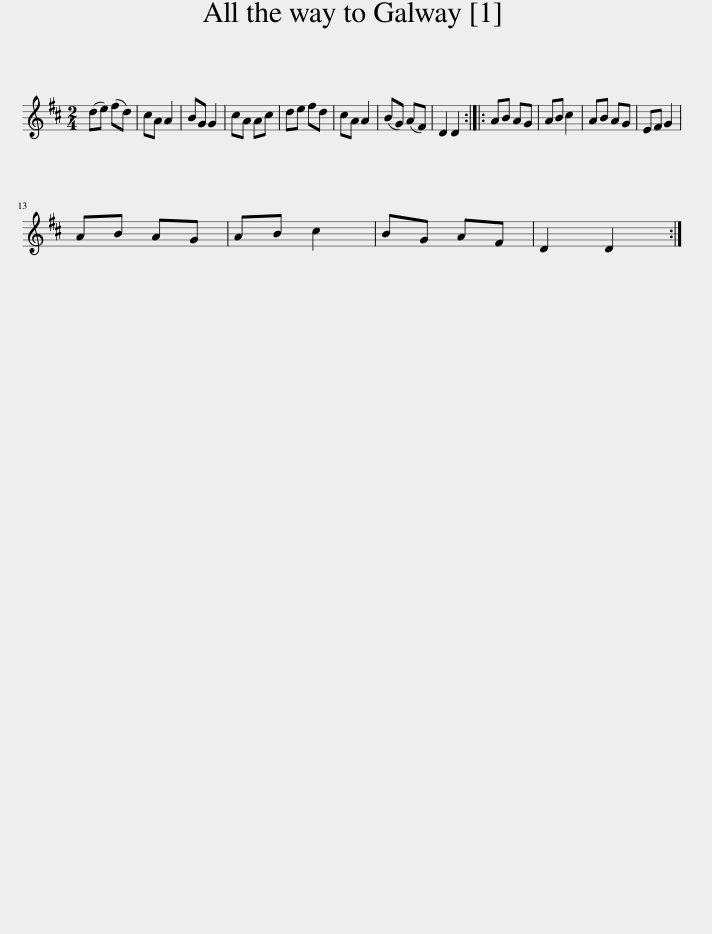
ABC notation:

X:1
L:1/8
M:2/4
I:linebreak $
K:D
V:1 treble
V:1
 (de) (fd) | cA A2 | BG G2 | cA Ac | de fd | %5
 cA A2 | (BG) (AF) | D2 D2 :: AB AG | AB c2 | %10
 AB AG | EF G2 |$ AB AG | AB c2 | BG AF | %15
 D2 D2 :| %16
